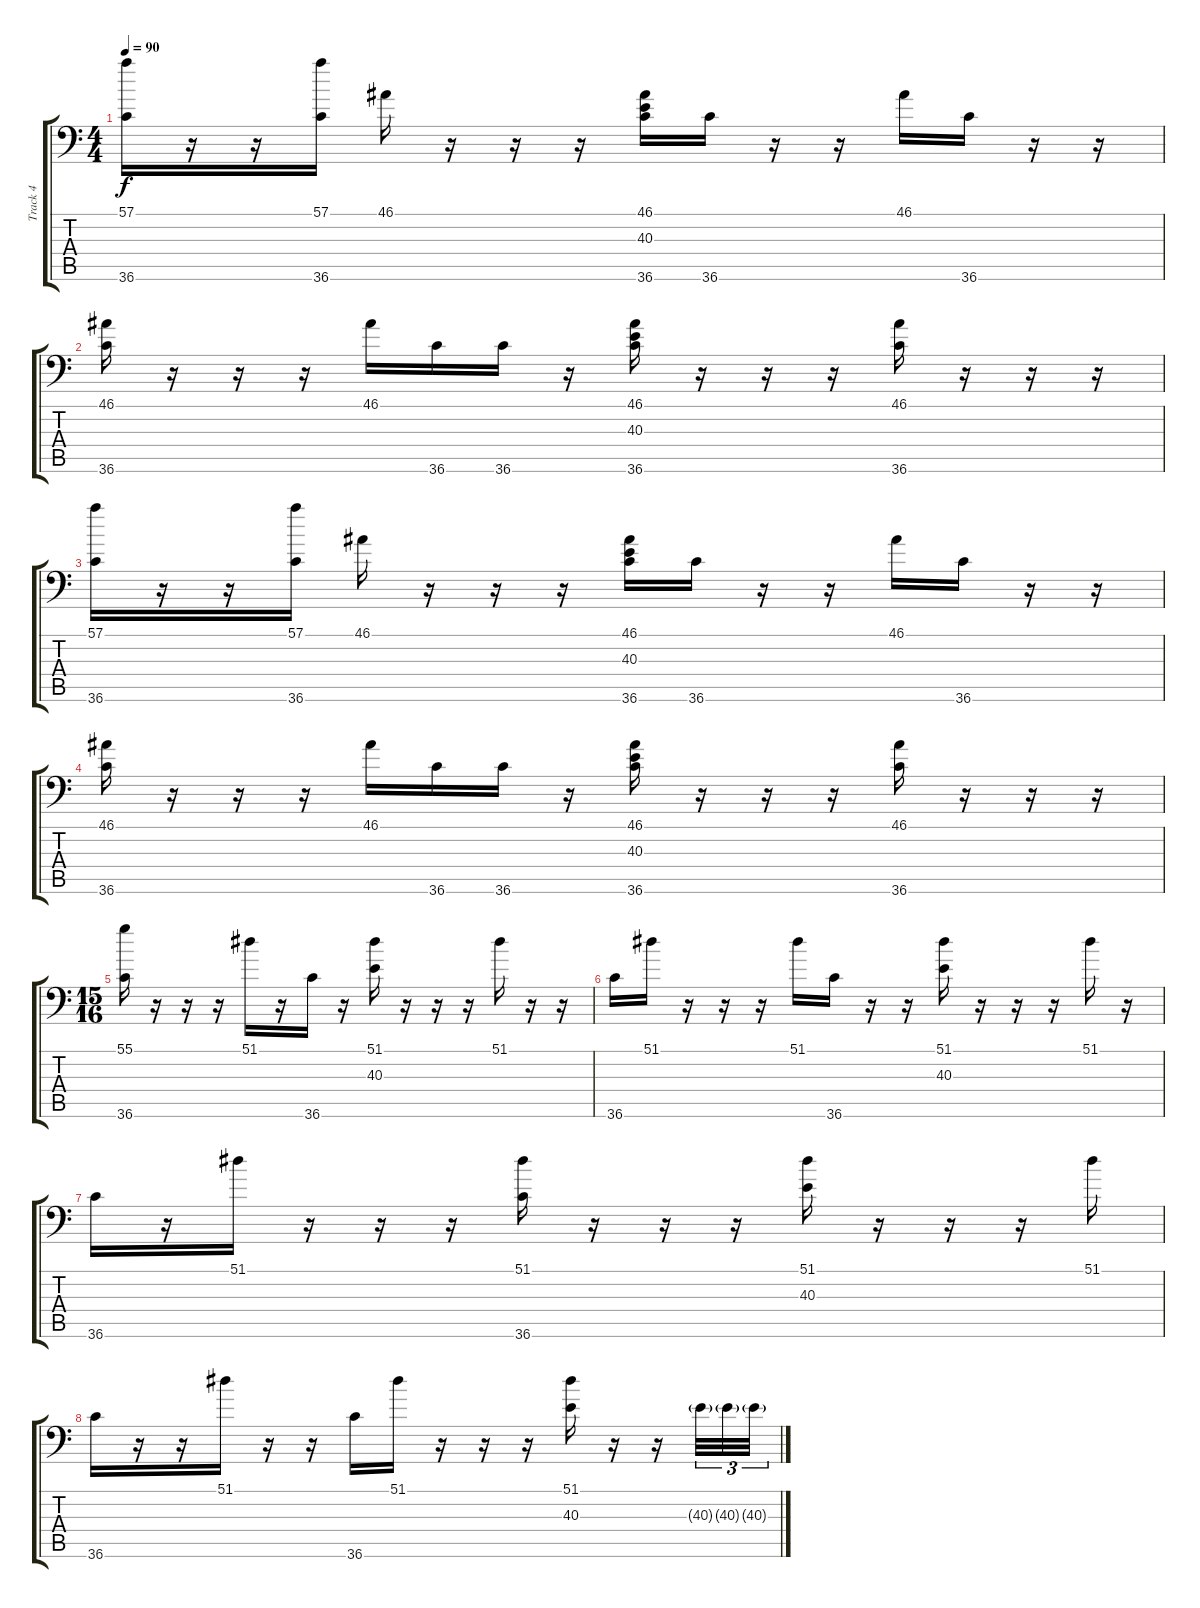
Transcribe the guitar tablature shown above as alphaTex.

\track ("Track 4" "Track 4") {instrument acousticgrandpiano}
\staff {score tabs}
\tuning (C-1 C-1 C-1 C-1 C-1 C-1) {hide}
\ts (4 4)
\tempo 90
\clef f4
\ks c
(57.1 36.6).16{dy f} r.16 r.16 (57.1 36.6).16 46.1.16 r.16 r.16 r.16 (46.1 40.3 36.6).16 36.6.16 r.16 r.16 46.1.16 36.6.16 r.16 r.16 |
(46.1 36.6).16 r.16 r.16 r.16 46.1.16 36.6.16 36.6.16 r.16 (46.1 40.3 36.6).16 r.16 r.16 r.16 (46.1 36.6).16 r.16 r.16 r.16 |
(57.1 36.6).16 r.16 r.16 (57.1 36.6).16 46.1.16 r.16 r.16 r.16 (46.1 40.3 36.6).16 36.6.16 r.16 r.16 46.1.16 36.6.16 r.16 r.16 |
(46.1 36.6).16 r.16 r.16 r.16 46.1.16 36.6.16 36.6.16 r.16 (46.1 40.3 36.6).16 r.16 r.16 r.16 (46.1 36.6).16 r.16 r.16 r.16 |
\ts (15 16)
(55.1 36.6).16 r.16 r.16 r.16 51.1.16 r.16 36.6.16 r.16 (51.1 40.3).16 r.16 r.16 r.16 51.1.16 r.16 r.16 |
36.6.16 51.1.16 r.16 r.16 r.16 51.1.16 36.6.16 r.16 r.16 (51.1 40.3).16 r.16 r.16 r.16 51.1.16 r.16 |
36.6.16 r.16 51.1.16 r.16 r.16 r.16 (51.1 36.6).16 r.16 r.16 r.16 (51.1 40.3).16 r.16 r.16 r.16 51.1.16 |
36.6.16 r.16 r.16 51.1.16 r.16 r.16 36.6.16 51.1.16 r.16 r.16 r.16 (51.1 40.3).16 r.16 r.16 40.3{g}.32{tu (3 2)} 40.3{g}.32{tu (3 2)} 40.3{g}.32{tu (3 2)}
